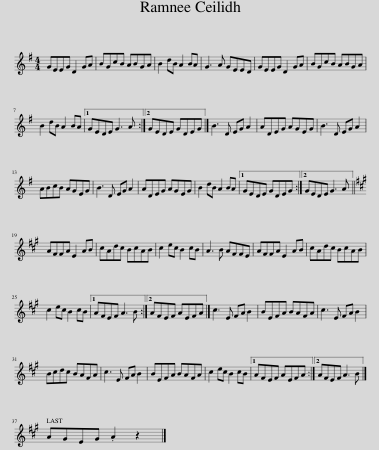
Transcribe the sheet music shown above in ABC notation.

X:1
L:1/8
M:4/4
I:linebreak $
K:G
V:1 treble
V:1
 GEEG D2 GA | BGcB ABGA | B2 dB A2 BA | G3 A GEED | GEEG D2 GA | %5
 BGcB ABGA |$ B2 dB A2 BA |1 GEDE G3 A :|2 GEDE GDEG |] B3 D EG A2 | %10
 ADEG AGEG | B3 D EG A2 |$ ABcB AGEG | B3 D EG A2 | ADEG AGEG | %15
 B2 dB A2 BA |1 GEDE GDEG :|2 GEDE G3 A ||$[K:A] AFFA E2 AB | cAdc BcAB | %20
 c2 ec B2 cB | A3 B AFFE | AFFA E2 AB | cAdc BcAB |$ c2 ec B2 cB |1 %25
 AFEF A3 B :|2 AFEF AEFA |] c3 E FA B2 | BEFA BAFA | c3 E FA B2 |$ %30
 Bcdc BAFA | c3 E FA B2 | BEFA BAFA | c2 ec B2 cB |1 AFEF AEFA :|2 %35
 AFEF A3 B |]$ AGEG .A2 z2 |] %37
